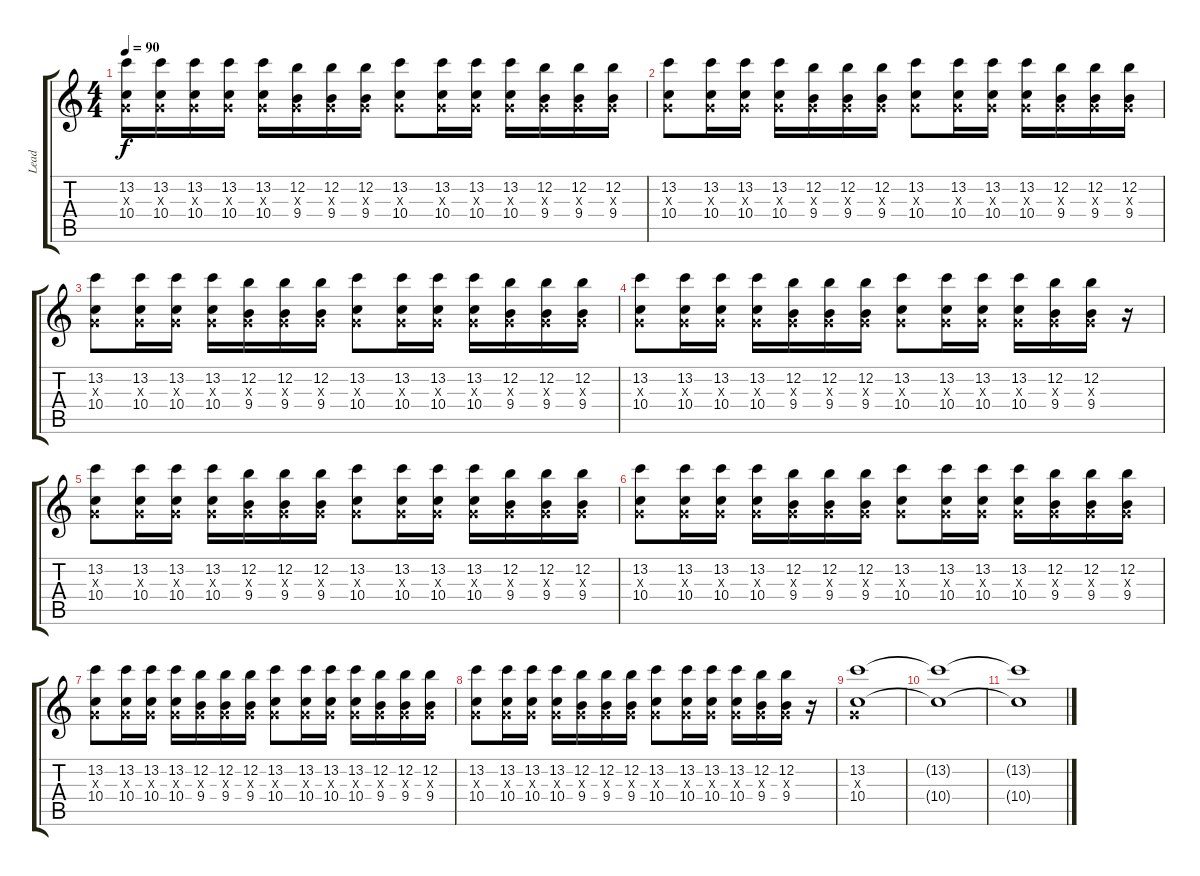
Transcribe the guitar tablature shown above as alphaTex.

\track ("Lead" "Lead") {instrument distortionguitar}
\staff {score tabs}
\tuning (E4 B3 G3 D3 A2 D2) {hide}
\ts (4 4)
\tempo 90
\clef g2
\ks c
(13.2 0.3{x} 10.4).16{dy f volume 9} (13.2 0.3{x} 10.4).16 (13.2 0.3{x} 10.4).16 (13.2 0.3{x} 10.4).16 (13.2 0.3{x} 10.4).16 (12.2 0.3{x} 9.4).16 (12.2 0.3{x} 9.4).16 (12.2 0.3{x} 9.4).16 (13.2 0.3{x} 10.4).8 (13.2 0.3{x} 10.4).16 (13.2 0.3{x} 10.4).16 (13.2 0.3{x} 10.4).16 (12.2 0.3{x} 9.4).16 (12.2 0.3{x} 9.4).16 (12.2 0.3{x} 9.4).16 |
(13.2 0.3{x} 10.4).8 (13.2 0.3{x} 10.4).16 (13.2 0.3{x} 10.4).16 (13.2 0.3{x} 10.4).16 (12.2 0.3{x} 9.4).16 (12.2 0.3{x} 9.4).16 (12.2 0.3{x} 9.4).16 (13.2 0.3{x} 10.4).8 (13.2 0.3{x} 10.4).16 (13.2 0.3{x} 10.4).16 (13.2 0.3{x} 10.4).16 (12.2 0.3{x} 9.4).16 (12.2 0.3{x} 9.4).16 (12.2 0.3{x} 9.4).16 |
(13.2 0.3{x} 10.4).8 (13.2 0.3{x} 10.4).16 (13.2 0.3{x} 10.4).16 (13.2 0.3{x} 10.4).16 (12.2 0.3{x} 9.4).16 (12.2 0.3{x} 9.4).16 (12.2 0.3{x} 9.4).16 (13.2 0.3{x} 10.4).8 (13.2 0.3{x} 10.4).16 (13.2 0.3{x} 10.4).16 (13.2 0.3{x} 10.4).16 (12.2 0.3{x} 9.4).16 (12.2 0.3{x} 9.4).16 (12.2 0.3{x} 9.4).16 |
(13.2 0.3{x} 10.4).8 (13.2 0.3{x} 10.4).16 (13.2 0.3{x} 10.4).16 (13.2 0.3{x} 10.4).16 (12.2 0.3{x} 9.4).16 (12.2 0.3{x} 9.4).16 (12.2 0.3{x} 9.4).16 (13.2 0.3{x} 10.4).8 (13.2 0.3{x} 10.4).16 (13.2 0.3{x} 10.4).16 (13.2 0.3{x} 10.4).16 (12.2 0.3{x} 9.4).16 (12.2 0.3{x} 9.4).16 r.16 |
(13.2 0.3{x} 10.4).8 (13.2 0.3{x} 10.4).16 (13.2 0.3{x} 10.4).16 (13.2 0.3{x} 10.4).16 (12.2 0.3{x} 9.4).16 (12.2 0.3{x} 9.4).16 (12.2 0.3{x} 9.4).16 (13.2 0.3{x} 10.4).8 (13.2 0.3{x} 10.4).16 (13.2 0.3{x} 10.4).16 (13.2 0.3{x} 10.4).16 (12.2 0.3{x} 9.4).16 (12.2 0.3{x} 9.4).16 (12.2 0.3{x} 9.4).16 |
(13.2 0.3{x} 10.4).8 (13.2 0.3{x} 10.4).16 (13.2 0.3{x} 10.4).16 (13.2 0.3{x} 10.4).16 (12.2 0.3{x} 9.4).16 (12.2 0.3{x} 9.4).16 (12.2 0.3{x} 9.4).16 (13.2 0.3{x} 10.4).8 (13.2 0.3{x} 10.4).16 (13.2 0.3{x} 10.4).16 (13.2 0.3{x} 10.4).16 (12.2 0.3{x} 9.4).16 (12.2 0.3{x} 9.4).16 (12.2 0.3{x} 9.4).16 |
(13.2 0.3{x} 10.4).8 (13.2 0.3{x} 10.4).16 (13.2 0.3{x} 10.4).16 (13.2 0.3{x} 10.4).16 (12.2 0.3{x} 9.4).16 (12.2 0.3{x} 9.4).16 (12.2 0.3{x} 9.4).16 (13.2 0.3{x} 10.4).8 (13.2 0.3{x} 10.4).16 (13.2 0.3{x} 10.4).16 (13.2 0.3{x} 10.4).16 (12.2 0.3{x} 9.4).16 (12.2 0.3{x} 9.4).16 (12.2 0.3{x} 9.4).16 |
(13.2 0.3{x} 10.4).8 (13.2 0.3{x} 10.4).16 (13.2 0.3{x} 10.4).16 (13.2 0.3{x} 10.4).16 (12.2 0.3{x} 9.4).16 (12.2 0.3{x} 9.4).16 (12.2 0.3{x} 9.4).16 (13.2 0.3{x} 10.4).8 (13.2 0.3{x} 10.4).16 (13.2 0.3{x} 10.4).16 (13.2 0.3{x} 10.4).16 (12.2 0.3{x} 9.4).16 (12.2 0.3{x} 9.4).16 r.16 |
(13.2 0.3{x} 10.4).1 |
(13.2{t} 10.4{t}).1 |
(13.2{t} 10.4{t}).1
